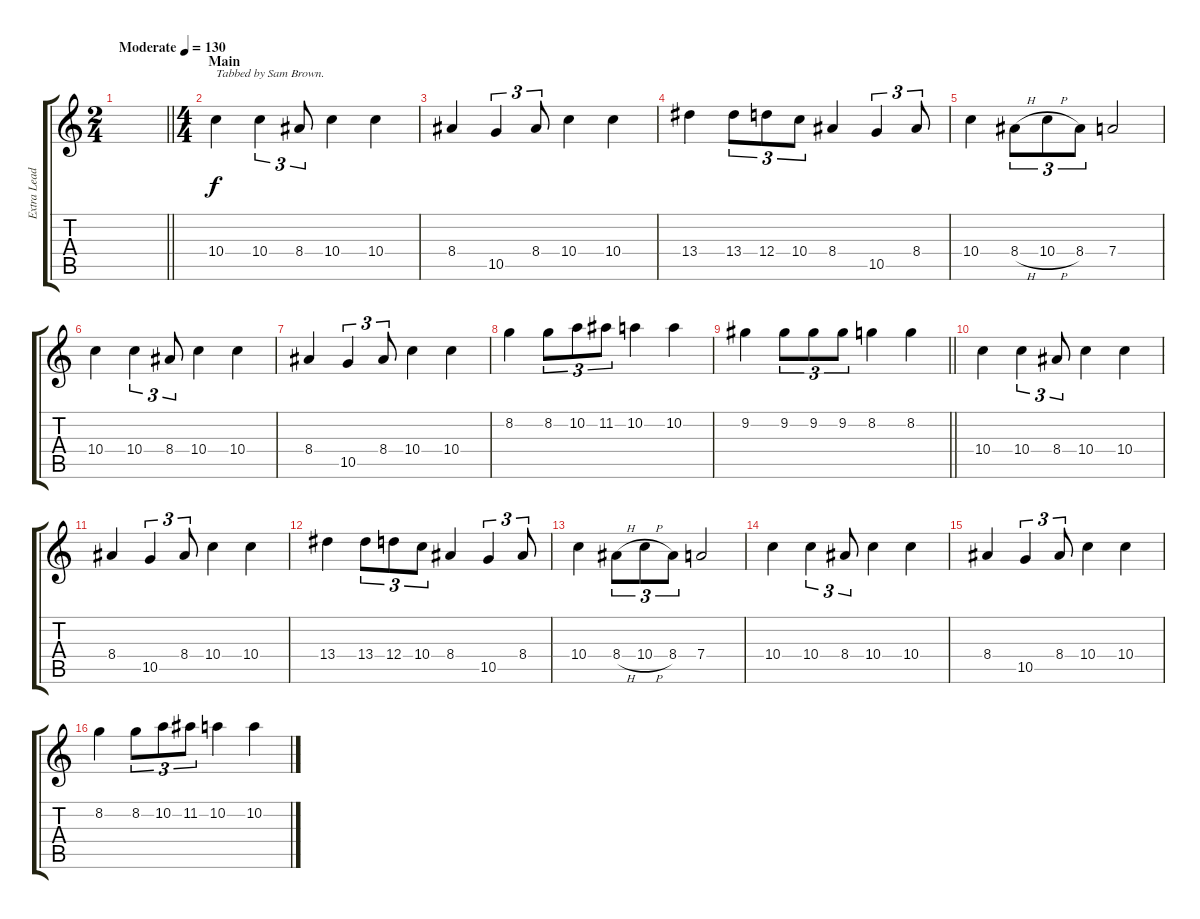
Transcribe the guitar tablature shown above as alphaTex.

\track ("Extra Lead Gtr" "Extra Lead") {instrument distortionguitar}
\staff {score tabs}
\tuning (E4 B3 G3 D3 A2 E2) {hide}
\ts (2 4)
\tempo (130 "Moderate")
\clef g2
\barLineRight lightlight
\ks c
|
\ts (4 4)
\section ("" "Main")
10.4.4{txt "Tabbed by Sam Brown."} 10.4.4{tu (3 2)} 8.4.8{tu (3 2)} 10.4.4 10.4.4 |
8.4.4 10.5.4{tu (3 2)} 8.4.8{tu (3 2)} 10.4.4 10.4.4 |
13.4.4 13.4.8{tu (3 2)} 12.4.8{tu (3 2)} 10.4.8{tu (3 2)} 8.4.4 10.5.4{tu (3 2)} 8.4.8{tu (3 2)} |
10.4.4 8.4{h}.8{tu (3 2)} 10.4{h}.8{tu (3 2)} 8.4.8{tu (3 2)} 7.4.2 |
10.4.4 10.4.4{tu (3 2)} 8.4.8{tu (3 2)} 10.4.4 10.4.4 |
8.4.4 10.5.4{tu (3 2)} 8.4.8{tu (3 2)} 10.4.4 10.4.4 |
8.2.4 8.2.8{tu (3 2)} 10.2.8{tu (3 2)} 11.2.8{tu (3 2)} 10.2.4 10.2.4 |
\barLineRight lightlight
9.2.4 9.2.8{tu (3 2)} 9.2.8{tu (3 2)} 9.2.8{tu (3 2)} 8.2.4 8.2.4 |
\section ("" "")
10.4.4 10.4.4{tu (3 2)} 8.4.8{tu (3 2)} 10.4.4 10.4.4 |
8.4.4 10.5.4{tu (3 2)} 8.4.8{tu (3 2)} 10.4.4 10.4.4 |
13.4.4 13.4.8{tu (3 2)} 12.4.8{tu (3 2)} 10.4.8{tu (3 2)} 8.4.4 10.5.4{tu (3 2)} 8.4.8{tu (3 2)} |
10.4.4 8.4{h}.8{tu (3 2)} 10.4{h}.8{tu (3 2)} 8.4.8{tu (3 2)} 7.4.2 |
10.4.4 10.4.4{tu (3 2)} 8.4.8{tu (3 2)} 10.4.4 10.4.4 |
8.4.4 10.5.4{tu (3 2)} 8.4.8{tu (3 2)} 10.4.4 10.4.4 |
8.2.4 8.2.8{tu (3 2)} 10.2.8{tu (3 2)} 11.2.8{tu (3 2)} 10.2.4 10.2.4
